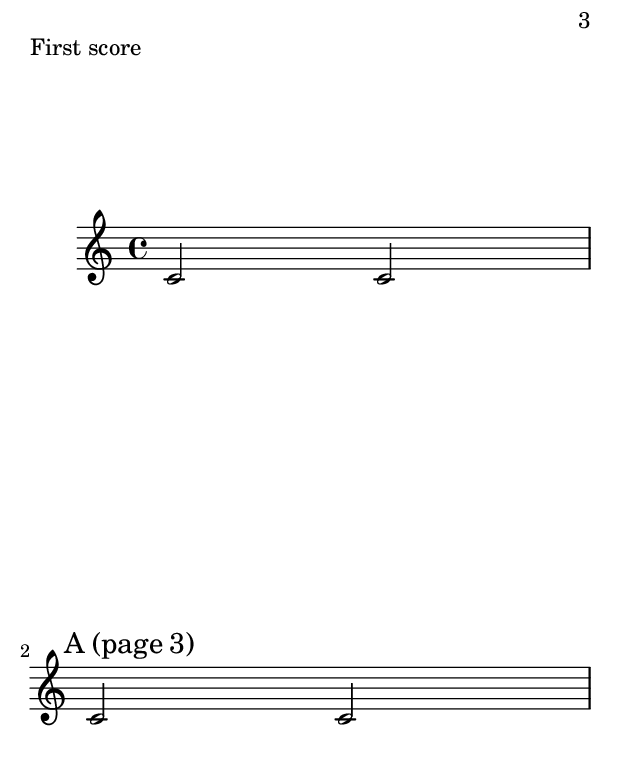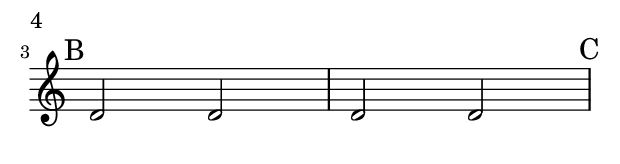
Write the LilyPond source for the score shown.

%% Do not edit this file; it is auto-generated from input/new
%% This file is in the public domain.
\version "2.11.62"
\header {
  lsrtags = "spacing"
  texidoc = "Page labels may be placed inside music or at top-level,
and referred to in markups."
  doctitle = "Page label"
} % begin verbatim


#(set-default-paper-size "a6")

#(define-markup-command (toc-line layout props label text)
  (symbol? markup?)
  (interpret-markup layout props
   (markup #:fill-line (text #:page-ref label "8" "?"))))

\book {
  \markup \huge \fill-line { \null Title Page \null }

  \pageBreak

  \label #'toc
  \markup \column {
    \large \fill-line { \null Table of contents \null }
    \toc-line #'toc "Table of contents"
    \toc-line #'firstScore "First Score"
    \toc-line #'markA "Mark A"
    \toc-line #'markB "Mark B"
    \toc-line #'markC "Mark C"
    \toc-line #'unknown "Unknown label"
  }

  \pageBreak

  \label #'firstScore
  \score {
    \new Staff \relative c' {
      c2 c
      \mark \markup {
        A (page \concat { \page-ref #'markA "0" "?" ) }
      } \label #'markA
      c2 c
      \pageBreak
      \mark "B" \label #'markB
      d2 d
      d2 d
      \once \override Score.RehearsalMark #'break-visibility =
        #begin-of-line-invisible
      \mark "C" \label #'markC
    }
    \header { piece = "First score" }
  }
}
